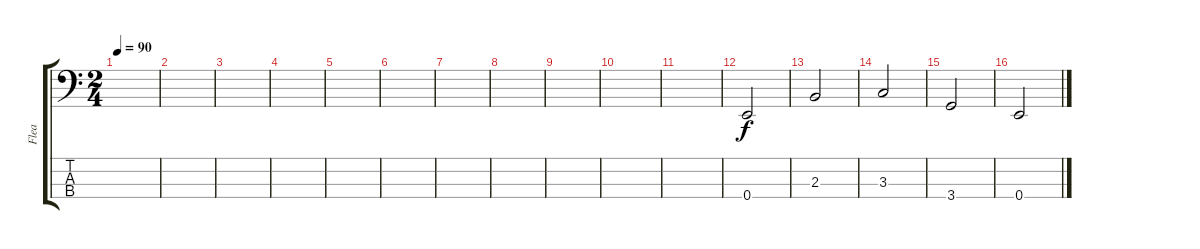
\track ("Flea" "Flea") {instrument electricbassfinger}
\staff {score tabs}
\tuning (G2 D2 A1 E1) {hide}
\ts (2 4)
\tempo 90
\clef f4
\ks c
|
|
|
|
|
|
|
|
|
|
|
0.4.2 |
2.3.2 |
3.3.2 |
3.4.2 |
0.4.2
